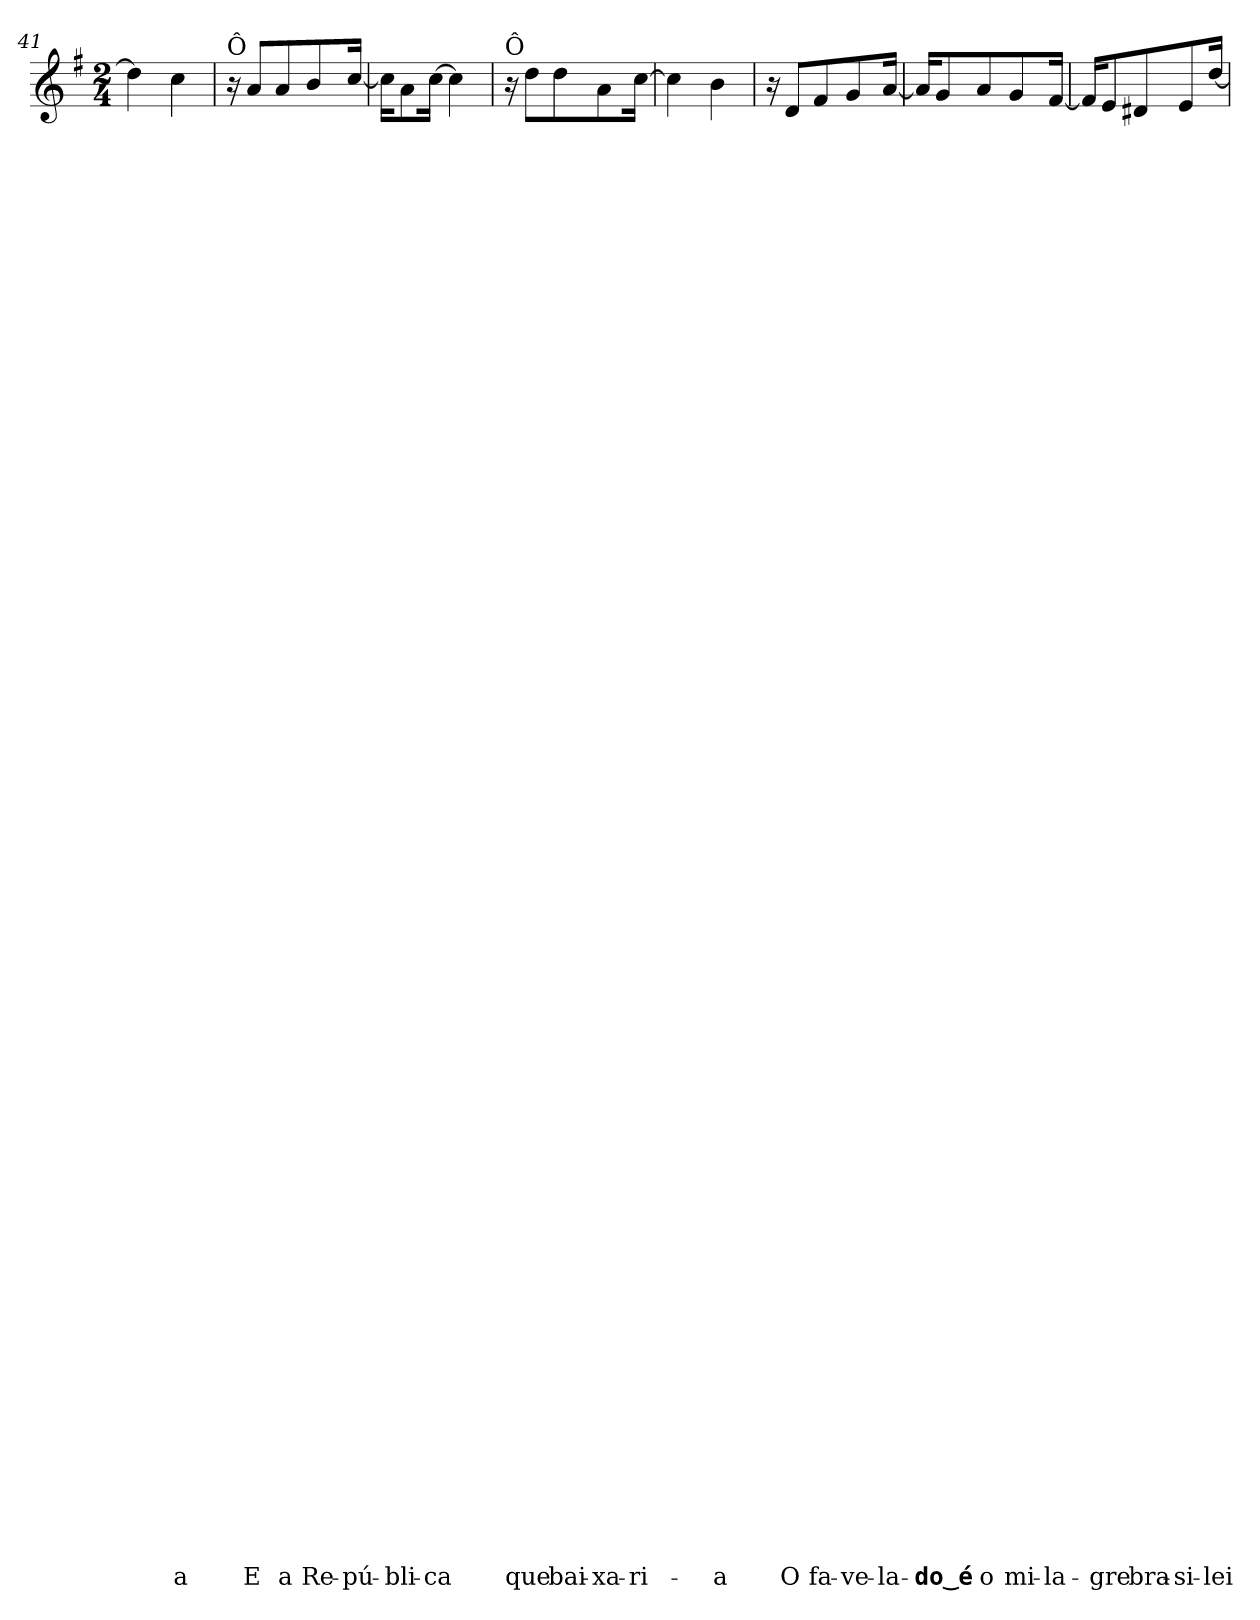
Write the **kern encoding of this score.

**kern	**text	**text	**text	**text	**text	**text	**text	**text	**text	**text	**text	**text	**text	**text	**text	**text	**text	**text	**text	**text	**text	**text	**text	**text	**text	**text	**text	**text	**text	**text	**text	**text	**text	**text	**text	**text	**text	**text	**text	**text	**text	**text	**text	**text	**text	**text	**text	**text	**text	**text	**text	**text	**text	**text	**text	**text	**text	**text	**text	**text	**text
*part1	*part1	*part1	*part1	*part1	*part1	*part1	*part1	*part1	*part1	*part1	*part1	*part1	*part1	*part1	*part1	*part1	*part1	*part1	*part1	*part1	*part1	*part1	*part1	*part1	*part1	*part1	*part1	*part1	*part1	*part1	*part1	*part1	*part1	*part1	*part1	*part1	*part1	*part1	*part1	*part1	*part1	*part1	*part1	*part1	*part1	*part1	*part1	*part1	*part1	*part1	*part1	*part1	*part1	*part1	*part1	*part1	*part1	*part1	*part1	*part1	*part1
*staff1	*staff1	*staff1	*staff1	*staff1	*staff1	*staff1	*staff1	*staff1	*staff1	*staff1	*staff1	*staff1	*staff1	*staff1	*staff1	*staff1	*staff1	*staff1	*staff1	*staff1	*staff1	*staff1	*staff1	*staff1	*staff1	*staff1	*staff1	*staff1	*staff1	*staff1	*staff1	*staff1	*staff1	*staff1	*staff1	*staff1	*staff1	*staff1	*staff1	*staff1	*staff1	*staff1	*staff1	*staff1	*staff1	*staff1	*staff1	*staff1	*staff1	*staff1	*staff1	*staff1	*staff1	*staff1	*staff1	*staff1	*staff1	*staff1	*staff1	*staff1	*staff1
!!LO:LB:g=z
*clefG2	*	*	*	*	*	*	*	*	*	*	*	*	*	*	*	*	*	*	*	*	*	*	*	*	*	*	*	*	*	*	*	*	*	*	*	*	*	*	*	*	*	*	*	*	*	*	*	*	*	*	*	*	*	*	*	*	*	*	*	*	*
*k[f#]	*	*	*	*	*	*	*	*	*	*	*	*	*	*	*	*	*	*	*	*	*	*	*	*	*	*	*	*	*	*	*	*	*	*	*	*	*	*	*	*	*	*	*	*	*	*	*	*	*	*	*	*	*	*	*	*	*	*	*	*	*
*G:	*	*	*	*	*	*	*	*	*	*	*	*	*	*	*	*	*	*	*	*	*	*	*	*	*	*	*	*	*	*	*	*	*	*	*	*	*	*	*	*	*	*	*	*	*	*	*	*	*	*	*	*	*	*	*	*	*	*	*	*	*
*M2/4	*	*	*	*	*	*	*	*	*	*	*	*	*	*	*	*	*	*	*	*	*	*	*	*	*	*	*	*	*	*	*	*	*	*	*	*	*	*	*	*	*	*	*	*	*	*	*	*	*	*	*	*	*	*	*	*	*	*	*	*	*
=41	=41	=41	=41	=41	=41	=41	=41	=41	=41	=41	=41	=41	=41	=41	=41	=41	=41	=41	=41	=41	=41	=41	=41	=41	=41	=41	=41	=41	=41	=41	=41	=41	=41	=41	=41	=41	=41	=41	=41	=41	=41	=41	=41	=41	=41	=41	=41	=41	=41	=41	=41	=41	=41	=41	=41	=41	=41	=41	=41	=41	=41
4dd\]	.	.	.	.	.	.	.	.	.	.	.	.	.	.	.	.	.	.	.	.	.	.	.	.	.	.	.	.	.	.	.	.	.	.	.	.	.	.	.	.	.	.	.	.	.	.	.	.	.	.	.	.	.	.	.	.	.	.	.	.	.
!	!	!	!	!	!	!	!	!	!	!	!	!	!	!	!	!	!	!	!	!	!	!	!	!	!	!	!	!	!	!	!	!	!	!	!	!	!	!	!	!	!	!	!	!	!	!	!	!	!	!	!	!	!	!	!	!	!	!	!	!	!LO:LY:b
4cc\	.	.	.	.	.	.	.	.	.	.	.	.	.	.	.	.	.	.	.	.	.	.	.	.	.	.	.	.	.	.	.	.	.	.	.	.	.	.	.	.	.	.	.	.	.	.	.	.	.	.	.	.	.	.	.	.	.	.	.	.	-a
=42	=42	=42	=42	=42	=42	=42	=42	=42	=42	=42	=42	=42	=42	=42	=42	=42	=42	=42	=42	=42	=42	=42	=42	=42	=42	=42	=42	=42	=42	=42	=42	=42	=42	=42	=42	=42	=42	=42	=42	=42	=42	=42	=42	=42	=42	=42	=42	=42	=42	=42	=42	=42	=42	=42	=42	=42	=42	=42	=42	=42	=42
!LO:TX:a:t=Ô	!	!	!	!	!	!	!	!	!	!	!	!	!	!	!	!	!	!	!	!	!	!	!	!	!	!	!	!	!	!	!	!	!	!	!	!	!	!	!	!	!	!	!	!	!	!	!	!	!	!	!	!	!	!	!	!	!	!	!	!	!
16r	.	.	.	.	.	.	.	.	.	.	.	.	.	.	.	.	.	.	.	.	.	.	.	.	.	.	.	.	.	.	.	.	.	.	.	.	.	.	.	.	.	.	.	.	.	.	.	.	.	.	.	.	.	.	.	.	.	.	.	.	.
!	!	!	!	!	!	!	!	!	!	!	!	!	!	!	!	!	!	!	!	!	!	!	!	!	!	!	!	!	!	!	!	!	!	!	!	!	!	!	!	!	!	!	!	!	!	!	!	!	!	!	!	!	!	!	!	!	!	!	!	!	!LO:LY:b
8a/L	.	.	.	.	.	.	.	.	.	.	.	.	.	.	.	.	.	.	.	.	.	.	.	.	.	.	.	.	.	.	.	.	.	.	.	.	.	.	.	.	.	.	.	.	.	.	.	.	.	.	.	.	.	.	.	.	.	.	.	.	E
!	!	!	!	!	!	!	!	!	!	!	!	!	!	!	!	!	!	!	!	!	!	!	!	!	!	!	!	!	!	!	!	!	!	!	!	!	!	!	!	!	!	!	!	!	!	!	!	!	!	!	!	!	!	!	!	!	!	!	!	!	!LO:LY:b
8a/	.	.	.	.	.	.	.	.	.	.	.	.	.	.	.	.	.	.	.	.	.	.	.	.	.	.	.	.	.	.	.	.	.	.	.	.	.	.	.	.	.	.	.	.	.	.	.	.	.	.	.	.	.	.	.	.	.	.	.	.	a
!	!	!	!	!	!	!	!	!	!	!	!	!	!	!	!	!	!	!	!	!	!	!	!	!	!	!	!	!	!	!	!	!	!	!	!	!	!	!	!	!	!	!	!	!	!	!	!	!	!	!	!	!	!	!	!	!	!	!	!	!	!LO:LY:b
8b/	.	.	.	.	.	.	.	.	.	.	.	.	.	.	.	.	.	.	.	.	.	.	.	.	.	.	.	.	.	.	.	.	.	.	.	.	.	.	.	.	.	.	.	.	.	.	.	.	.	.	.	.	.	.	.	.	.	.	.	.	Re-
!	!	!	!	!	!	!	!	!	!	!	!	!	!	!	!	!	!	!	!	!	!	!	!	!	!	!	!	!	!	!	!	!	!	!	!	!	!	!	!	!	!	!	!	!	!	!	!	!	!	!	!	!	!	!	!	!	!	!	!	!	!LO:LY:b
[16cc/Jk	.	.	.	.	.	.	.	.	.	.	.	.	.	.	.	.	.	.	.	.	.	.	.	.	.	.	.	.	.	.	.	.	.	.	.	.	.	.	.	.	.	.	.	.	.	.	.	.	.	.	.	.	.	.	.	.	.	.	.	.	-pú-
=43	=43	=43	=43	=43	=43	=43	=43	=43	=43	=43	=43	=43	=43	=43	=43	=43	=43	=43	=43	=43	=43	=43	=43	=43	=43	=43	=43	=43	=43	=43	=43	=43	=43	=43	=43	=43	=43	=43	=43	=43	=43	=43	=43	=43	=43	=43	=43	=43	=43	=43	=43	=43	=43	=43	=43	=43	=43	=43	=43	=43	=43
16cc\KL]	.	.	.	.	.	.	.	.	.	.	.	.	.	.	.	.	.	.	.	.	.	.	.	.	.	.	.	.	.	.	.	.	.	.	.	.	.	.	.	.	.	.	.	.	.	.	.	.	.	.	.	.	.	.	.	.	.	.	.	.	.
!	!	!	!	!	!	!	!	!	!	!	!	!	!	!	!	!	!	!	!	!	!	!	!	!	!	!	!	!	!	!	!	!	!	!	!	!	!	!	!	!	!	!	!	!	!	!	!	!	!	!	!	!	!	!	!	!	!	!	!	!	!LO:LY:b
8a\	.	.	.	.	.	.	.	.	.	.	.	.	.	.	.	.	.	.	.	.	.	.	.	.	.	.	.	.	.	.	.	.	.	.	.	.	.	.	.	.	.	.	.	.	.	.	.	.	.	.	.	.	.	.	.	.	.	.	.	.	-bli-
!	!	!	!	!	!	!	!	!	!	!	!	!	!	!	!	!	!	!	!	!	!	!	!	!	!	!	!	!	!	!	!	!	!	!	!	!	!	!	!	!	!	!	!	!	!	!	!	!	!	!	!	!	!	!	!	!	!	!	!	!	!LO:LY:b
[16cc\Jk	.	.	.	.	.	.	.	.	.	.	.	.	.	.	.	.	.	.	.	.	.	.	.	.	.	.	.	.	.	.	.	.	.	.	.	.	.	.	.	.	.	.	.	.	.	.	.	.	.	.	.	.	.	.	.	.	.	.	.	.	-ca
4cc\]	.	.	.	.	.	.	.	.	.	.	.	.	.	.	.	.	.	.	.	.	.	.	.	.	.	.	.	.	.	.	.	.	.	.	.	.	.	.	.	.	.	.	.	.	.	.	.	.	.	.	.	.	.	.	.	.	.	.	.	.	.
=44	=44	=44	=44	=44	=44	=44	=44	=44	=44	=44	=44	=44	=44	=44	=44	=44	=44	=44	=44	=44	=44	=44	=44	=44	=44	=44	=44	=44	=44	=44	=44	=44	=44	=44	=44	=44	=44	=44	=44	=44	=44	=44	=44	=44	=44	=44	=44	=44	=44	=44	=44	=44	=44	=44	=44	=44	=44	=44	=44	=44	=44
!LO:TX:a:t=Ô	!	!	!	!	!	!	!	!	!	!	!	!	!	!	!	!	!	!	!	!	!	!	!	!	!	!	!	!	!	!	!	!	!	!	!	!	!	!	!	!	!	!	!	!	!	!	!	!	!	!	!	!	!	!	!	!	!	!	!	!	!
16r	.	.	.	.	.	.	.	.	.	.	.	.	.	.	.	.	.	.	.	.	.	.	.	.	.	.	.	.	.	.	.	.	.	.	.	.	.	.	.	.	.	.	.	.	.	.	.	.	.	.	.	.	.	.	.	.	.	.	.	.	.
!	!	!	!	!	!	!	!	!	!	!	!	!	!	!	!	!	!	!	!	!	!	!	!	!	!	!	!	!	!	!	!	!	!	!	!	!	!	!	!	!	!	!	!	!	!	!	!	!	!	!	!	!	!	!	!	!	!	!	!	!	!LO:LY:b
8dd\L	.	.	.	.	.	.	.	.	.	.	.	.	.	.	.	.	.	.	.	.	.	.	.	.	.	.	.	.	.	.	.	.	.	.	.	.	.	.	.	.	.	.	.	.	.	.	.	.	.	.	.	.	.	.	.	.	.	.	.	.	que
!	!	!	!	!	!	!	!	!	!	!	!	!	!	!	!	!	!	!	!	!	!	!	!	!	!	!	!	!	!	!	!	!	!	!	!	!	!	!	!	!	!	!	!	!	!	!	!	!	!	!	!	!	!	!	!	!	!	!	!	!	!LO:LY:b
8dd\	.	.	.	.	.	.	.	.	.	.	.	.	.	.	.	.	.	.	.	.	.	.	.	.	.	.	.	.	.	.	.	.	.	.	.	.	.	.	.	.	.	.	.	.	.	.	.	.	.	.	.	.	.	.	.	.	.	.	.	.	bai-
!	!	!	!	!	!	!	!	!	!	!	!	!	!	!	!	!	!	!	!	!	!	!	!	!	!	!	!	!	!	!	!	!	!	!	!	!	!	!	!	!	!	!	!	!	!	!	!	!	!	!	!	!	!	!	!	!	!	!	!	!	!LO:LY:b
8a\	.	.	.	.	.	.	.	.	.	.	.	.	.	.	.	.	.	.	.	.	.	.	.	.	.	.	.	.	.	.	.	.	.	.	.	.	.	.	.	.	.	.	.	.	.	.	.	.	.	.	.	.	.	.	.	.	.	.	.	.	-xa-
!	!	!	!	!	!	!	!	!	!	!	!	!	!	!	!	!	!	!	!	!	!	!	!	!	!	!	!	!	!	!	!	!	!	!	!	!	!	!	!	!	!	!	!	!	!	!	!	!	!	!	!	!	!	!	!	!	!	!	!	!	!LO:LY:b
[16cc\Jk	.	.	.	.	.	.	.	.	.	.	.	.	.	.	.	.	.	.	.	.	.	.	.	.	.	.	.	.	.	.	.	.	.	.	.	.	.	.	.	.	.	.	.	.	.	.	.	.	.	.	.	.	.	.	.	.	.	.	.	.	-ri-
=45	=45	=45	=45	=45	=45	=45	=45	=45	=45	=45	=45	=45	=45	=45	=45	=45	=45	=45	=45	=45	=45	=45	=45	=45	=45	=45	=45	=45	=45	=45	=45	=45	=45	=45	=45	=45	=45	=45	=45	=45	=45	=45	=45	=45	=45	=45	=45	=45	=45	=45	=45	=45	=45	=45	=45	=45	=45	=45	=45	=45	=45
4cc\]	.	.	.	.	.	.	.	.	.	.	.	.	.	.	.	.	.	.	.	.	.	.	.	.	.	.	.	.	.	.	.	.	.	.	.	.	.	.	.	.	.	.	.	.	.	.	.	.	.	.	.	.	.	.	.	.	.	.	.	.	.
!	!	!	!	!	!	!	!	!	!	!	!	!	!	!	!	!	!	!	!	!	!	!	!	!	!	!	!	!	!	!	!	!	!	!	!	!	!	!	!	!	!	!	!	!	!	!	!	!	!	!	!	!	!	!	!	!	!	!	!	!	!LO:LY:b
4b\	.	.	.	.	.	.	.	.	.	.	.	.	.	.	.	.	.	.	.	.	.	.	.	.	.	.	.	.	.	.	.	.	.	.	.	.	.	.	.	.	.	.	.	.	.	.	.	.	.	.	.	.	.	.	.	.	.	.	.	.	-a
=46	=46	=46	=46	=46	=46	=46	=46	=46	=46	=46	=46	=46	=46	=46	=46	=46	=46	=46	=46	=46	=46	=46	=46	=46	=46	=46	=46	=46	=46	=46	=46	=46	=46	=46	=46	=46	=46	=46	=46	=46	=46	=46	=46	=46	=46	=46	=46	=46	=46	=46	=46	=46	=46	=46	=46	=46	=46	=46	=46	=46	=46
16r	.	.	.	.	.	.	.	.	.	.	.	.	.	.	.	.	.	.	.	.	.	.	.	.	.	.	.	.	.	.	.	.	.	.	.	.	.	.	.	.	.	.	.	.	.	.	.	.	.	.	.	.	.	.	.	.	.	.	.	.	.
!	!	!	!	!	!	!	!	!	!	!	!	!	!	!	!	!	!	!	!	!	!	!	!	!	!	!	!	!	!	!	!	!	!	!	!	!	!	!	!	!	!	!	!	!	!	!	!	!	!	!	!	!	!	!	!	!	!	!	!	!	!LO:LY:b
8d/L	.	.	.	.	.	.	.	.	.	.	.	.	.	.	.	.	.	.	.	.	.	.	.	.	.	.	.	.	.	.	.	.	.	.	.	.	.	.	.	.	.	.	.	.	.	.	.	.	.	.	.	.	.	.	.	.	.	.	.	.	O
!	!	!	!	!	!	!	!	!	!	!	!	!	!	!	!	!	!	!	!	!	!	!	!	!	!	!	!	!	!	!	!	!	!	!	!	!	!	!	!	!	!	!	!	!	!	!	!	!	!	!	!	!	!	!	!	!	!	!	!	!	!LO:LY:b
8f#/	.	.	.	.	.	.	.	.	.	.	.	.	.	.	.	.	.	.	.	.	.	.	.	.	.	.	.	.	.	.	.	.	.	.	.	.	.	.	.	.	.	.	.	.	.	.	.	.	.	.	.	.	.	.	.	.	.	.	.	.	fa-
!	!	!	!	!	!	!	!	!	!	!	!	!	!	!	!	!	!	!	!	!	!	!	!	!	!	!	!	!	!	!	!	!	!	!	!	!	!	!	!	!	!	!	!	!	!	!	!	!	!	!	!	!	!	!	!	!	!	!	!	!	!LO:LY:b
8g/	.	.	.	.	.	.	.	.	.	.	.	.	.	.	.	.	.	.	.	.	.	.	.	.	.	.	.	.	.	.	.	.	.	.	.	.	.	.	.	.	.	.	.	.	.	.	.	.	.	.	.	.	.	.	.	.	.	.	.	.	-ve-
!	!	!	!	!	!	!	!	!	!	!	!	!	!	!	!	!	!	!	!	!	!	!	!	!	!	!	!	!	!	!	!	!	!	!	!	!	!	!	!	!	!	!	!	!	!	!	!	!	!	!	!	!	!	!	!	!	!	!	!	!	!LO:LY:b
[16a/Jk	.	.	.	.	.	.	.	.	.	.	.	.	.	.	.	.	.	.	.	.	.	.	.	.	.	.	.	.	.	.	.	.	.	.	.	.	.	.	.	.	.	.	.	.	.	.	.	.	.	.	.	.	.	.	.	.	.	.	.	.	-la-
=47	=47	=47	=47	=47	=47	=47	=47	=47	=47	=47	=47	=47	=47	=47	=47	=47	=47	=47	=47	=47	=47	=47	=47	=47	=47	=47	=47	=47	=47	=47	=47	=47	=47	=47	=47	=47	=47	=47	=47	=47	=47	=47	=47	=47	=47	=47	=47	=47	=47	=47	=47	=47	=47	=47	=47	=47	=47	=47	=47	=47	=47
16a/KL]	.	.	.	.	.	.	.	.	.	.	.	.	.	.	.	.	.	.	.	.	.	.	.	.	.	.	.	.	.	.	.	.	.	.	.	.	.	.	.	.	.	.	.	.	.	.	.	.	.	.	.	.	.	.	.	.	.	.	.	.	.
!	!	!	!	!	!	!	!	!	!	!	!	!	!	!	!	!	!	!	!	!	!	!	!	!	!	!	!	!	!	!	!	!	!	!	!	!	!	!	!	!	!	!	!	!	!	!	!	!	!	!	!	!	!	!	!	!	!	!	!	!	!LO:LY:b
8g/	.	.	.	.	.	.	.	.	.	.	.	.	.	.	.	.	.	.	.	.	.	.	.	.	.	.	.	.	.	.	.	.	.	.	.	.	.	.	.	.	.	.	.	.	.	.	.	.	.	.	.	.	.	.	.	.	.	.	.	.	-do‿é
!	!	!	!	!	!	!	!	!	!	!	!	!	!	!	!	!	!	!	!	!	!	!	!	!	!	!	!	!	!	!	!	!	!	!	!	!	!	!	!	!	!	!	!	!	!	!	!	!	!	!	!	!	!	!	!	!	!	!	!	!	!LO:LY:b
8a/	.	.	.	.	.	.	.	.	.	.	.	.	.	.	.	.	.	.	.	.	.	.	.	.	.	.	.	.	.	.	.	.	.	.	.	.	.	.	.	.	.	.	.	.	.	.	.	.	.	.	.	.	.	.	.	.	.	.	.	.	o
!	!	!	!	!	!	!	!	!	!	!	!	!	!	!	!	!	!	!	!	!	!	!	!	!	!	!	!	!	!	!	!	!	!	!	!	!	!	!	!	!	!	!	!	!	!	!	!	!	!	!	!	!	!	!	!	!	!	!	!	!	!LO:LY:b
8g/	.	.	.	.	.	.	.	.	.	.	.	.	.	.	.	.	.	.	.	.	.	.	.	.	.	.	.	.	.	.	.	.	.	.	.	.	.	.	.	.	.	.	.	.	.	.	.	.	.	.	.	.	.	.	.	.	.	.	.	.	mi-
!	!	!	!	!	!	!	!	!	!	!	!	!	!	!	!	!	!	!	!	!	!	!	!	!	!	!	!	!	!	!	!	!	!	!	!	!	!	!	!	!	!	!	!	!	!	!	!	!	!	!	!	!	!	!	!	!	!	!	!	!	!LO:LY:b
[16f#/Jk	.	.	.	.	.	.	.	.	.	.	.	.	.	.	.	.	.	.	.	.	.	.	.	.	.	.	.	.	.	.	.	.	.	.	.	.	.	.	.	.	.	.	.	.	.	.	.	.	.	.	.	.	.	.	.	.	.	.	.	.	-la-
=48	=48	=48	=48	=48	=48	=48	=48	=48	=48	=48	=48	=48	=48	=48	=48	=48	=48	=48	=48	=48	=48	=48	=48	=48	=48	=48	=48	=48	=48	=48	=48	=48	=48	=48	=48	=48	=48	=48	=48	=48	=48	=48	=48	=48	=48	=48	=48	=48	=48	=48	=48	=48	=48	=48	=48	=48	=48	=48	=48	=48	=48
16f#/KL]	.	.	.	.	.	.	.	.	.	.	.	.	.	.	.	.	.	.	.	.	.	.	.	.	.	.	.	.	.	.	.	.	.	.	.	.	.	.	.	.	.	.	.	.	.	.	.	.	.	.	.	.	.	.	.	.	.	.	.	.	.
!	!	!	!	!	!	!	!	!	!	!	!	!	!	!	!	!	!	!	!	!	!	!	!	!	!	!	!	!	!	!	!	!	!	!	!	!	!	!	!	!	!	!	!	!	!	!	!	!	!	!	!	!	!	!	!	!	!	!	!	!	!LO:LY:b
8e/	.	.	.	.	.	.	.	.	.	.	.	.	.	.	.	.	.	.	.	.	.	.	.	.	.	.	.	.	.	.	.	.	.	.	.	.	.	.	.	.	.	.	.	.	.	.	.	.	.	.	.	.	.	.	.	.	.	.	.	.	-gre
!	!	!	!	!	!	!	!	!	!	!	!	!	!	!	!	!	!	!	!	!	!	!	!	!	!	!	!	!	!	!	!	!	!	!	!	!	!	!	!	!	!	!	!	!	!	!	!	!	!	!	!	!	!	!	!	!	!	!	!	!	!LO:LY:b
8d#X/	.	.	.	.	.	.	.	.	.	.	.	.	.	.	.	.	.	.	.	.	.	.	.	.	.	.	.	.	.	.	.	.	.	.	.	.	.	.	.	.	.	.	.	.	.	.	.	.	.	.	.	.	.	.	.	.	.	.	.	.	bra-
!	!	!	!	!	!	!	!	!	!	!	!	!	!	!	!	!	!	!	!	!	!	!	!	!	!	!	!	!	!	!	!	!	!	!	!	!	!	!	!	!	!	!	!	!	!	!	!	!	!	!	!	!	!	!	!	!	!	!	!	!	!LO:LY:b
8e/	.	.	.	.	.	.	.	.	.	.	.	.	.	.	.	.	.	.	.	.	.	.	.	.	.	.	.	.	.	.	.	.	.	.	.	.	.	.	.	.	.	.	.	.	.	.	.	.	.	.	.	.	.	.	.	.	.	.	.	.	-si-
!	!	!	!	!	!	!	!	!	!	!	!	!	!	!	!	!	!	!	!	!	!	!	!	!	!	!	!	!	!	!	!	!	!	!	!	!	!	!	!	!	!	!	!	!	!	!	!	!	!	!	!	!	!	!	!	!	!	!	!	!	!LO:LY:b
[16dd/Jk	.	.	.	.	.	.	.	.	.	.	.	.	.	.	.	.	.	.	.	.	.	.	.	.	.	.	.	.	.	.	.	.	.	.	.	.	.	.	.	.	.	.	.	.	.	.	.	.	.	.	.	.	.	.	.	.	.	.	.	.	-lei-
=	=	=	=	=	=	=	=	=	=	=	=	=	=	=	=	=	=	=	=	=	=	=	=	=	=	=	=	=	=	=	=	=	=	=	=	=	=	=	=	=	=	=	=	=	=	=	=	=	=	=	=	=	=	=	=	=	=	=	=	=	=
*-	*-	*-	*-	*-	*-	*-	*-	*-	*-	*-	*-	*-	*-	*-	*-	*-	*-	*-	*-	*-	*-	*-	*-	*-	*-	*-	*-	*-	*-	*-	*-	*-	*-	*-	*-	*-	*-	*-	*-	*-	*-	*-	*-	*-	*-	*-	*-	*-	*-	*-	*-	*-	*-	*-	*-	*-	*-	*-	*-	*-	*-
